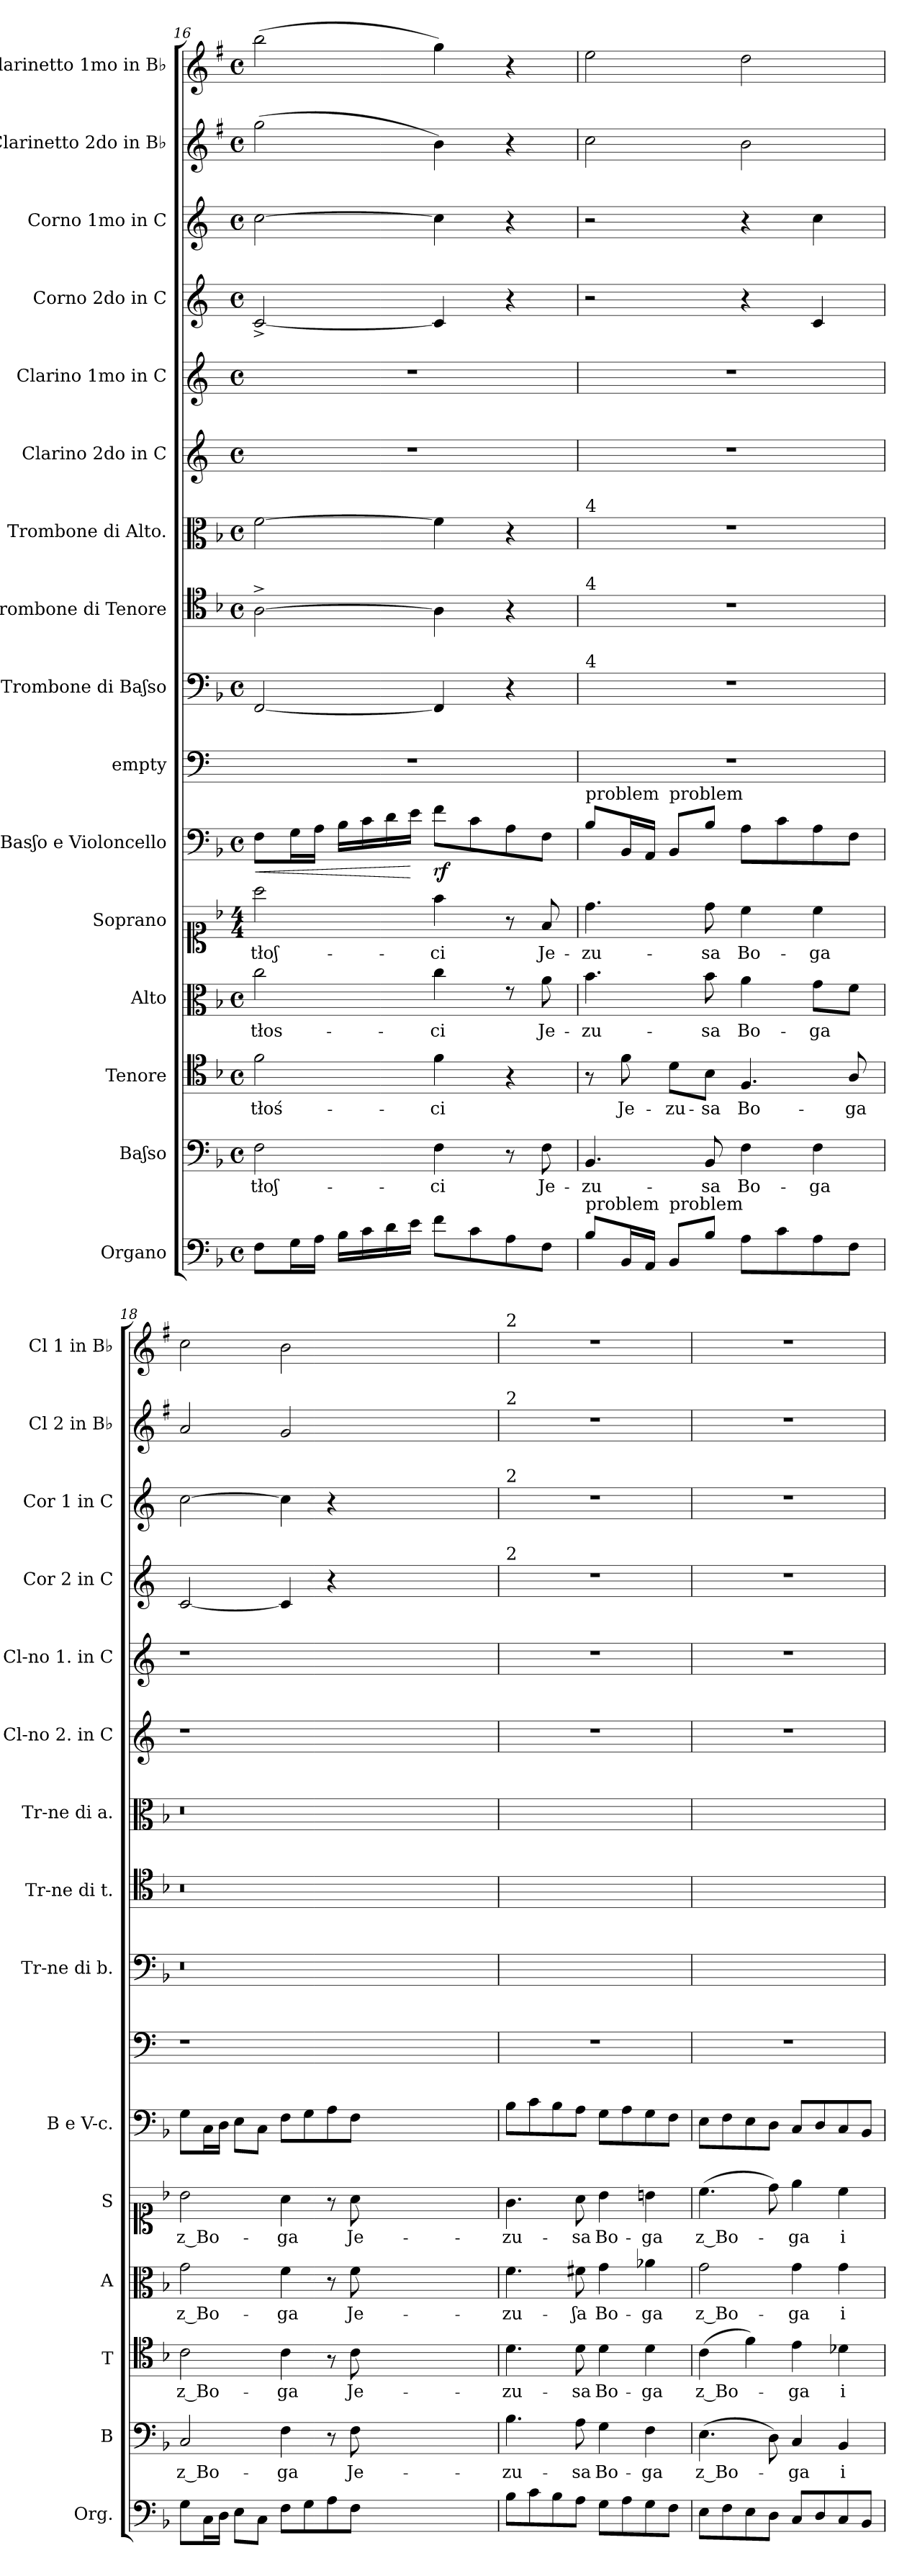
**kern	**kern	**text	**kern	**text	**kern	**text	**kern	**text	**kern	**dynam	**kern	**kern	**kern	**kern	**kern	**kern	**kern	**kern	**kern	**kern
*part16	*part15	*part15	*part14	*part14	*part13	*part13	*part12	*part12	*part11	*part11	*part10	*part9	*part8	*part7	*part6	*part5	*part4	*part3	*part2	*part1
*staff16	*staff15	*staff15	*staff14	*staff14	*staff13	*staff13	*staff12	*staff12	*staff11	*staff11	*staff10	*staff9	*staff8	*staff7	*staff6	*staff5	*staff4	*staff3	*staff2	*staff1
*I"Organo	*I"Baʃso	*	*I"Tenore	*	*I"Alto	*	*I"Soprano	*	*I"Basʃo e Violoncello	*	*I"empty	*I"Trombone di Baʃso	*I"Trombone di Tenore	*I"Trombone di Alto.	*I"Clarino 2do in C	*I"Clarino 1mo in C	*I"Corno 2do in C	*I"Corno 1mo in C	*I"Clarinetto 2do in B♭	*I"Clarinetto 1mo in B♭
*I'Org.	*I'B	*	*I'T	*	*I'A	*	*I'S	*	*I'B e V-c.	*	*	*I'Tr-ne di b.	*I'Tr-ne di t.	*I'Tr-ne di a.	*I'Cl-no 2. in C	*I'Cl-no 1. in C	*I'Cor 2 in C	*I'Cor 1 in C	*I'Cl 2 in B♭	*I'Cl 1 in B♭
*clefF4	*clefF4	*	*clefC4	*	*clefC3	*	*clefC1	*	*clefF4	*	*clefF4	*clefF4	*clefC4	*clefC3	*clefG2	*clefG2	*clefG2	*clefG2	*clefG2	*clefG2
*	*	*	*	*	*	*	*	*	*	*	*	*	*	*	*ITrd-3c-5	*ITrd-3c-5	*ITrd4c7	*ITrd4c7	*ITrd1c2	*ITrd1c2
*k[b-]	*k[b-]	*	*k[b-]	*	*k[b-]	*	*k[b-]	*	*k[b-]	*	*	*k[b-]	*k[b-]	*k[b-]	*k[b-]	*k[b-]	*k[b-]	*k[b-]	*k[b-]	*k[b-]
*F:	*F:	*	*F:	*	*F:	*	*F:	*	*F:	*	*	*F:	*F:	*F:	*F:	*F:	*F:	*F:	*F:	*F:
*M4/4	*M4/4	*	*M4/4	*	*M4/4	*	*M4/4	*	*M4/4	*	*	*M4/4	*M4/4	*M4/4	*M4/4	*M4/4	*M4/4	*M4/4	*M4/4	*M4/4
*met(c)	*met(c)	*	*met(c)	*	*met(c)	*	*	*	*met(c)	*	*	*met(c)	*met(c)	*met(c)	*met(c)	*met(c)	*met(c)	*met(c)	*met(c)	*met(c)
=16	=16	=16	=16	=16	=16	=16	=16	=16	=16	=16	=16	=16	=16	=16	=16	=16	=16	=16	=16	=16
!	!	!	!	!	!	!	!	!	!	!LO:HP:b	!	!	!	!	!	!	!	!	!	!
8F\L	2F\	-tłoʃ-	2f\	-tłoś-	2cc\	-tłos-	2aa\	-tłoʃ-	8F\L	<	1r	[2FF/	[2A^<\	[2f\	1r	1r	[2F^/	[2f\	(2ff\	(2aa\
16G\L	.	.	.	.	.	.	.	.	16G\L	.	.	.	.	.	.	.	.	.	.	.
16A\JJ	.	.	.	.	.	.	.	.	16A\JJ	.	.	.	.	.	.	.	.	.	.	.
16B-\LL	.	.	.	.	.	.	.	.	16B-\LL	.	.	.	.	.	.	.	.	.	.	.
16c\	.	.	.	.	.	.	.	.	16c\	.	.	.	.	.	.	.	.	.	.	.
16d\	.	.	.	.	.	.	.	.	16d\	.	.	.	.	.	.	.	.	.	.	.
16e\JJ	.	.	.	.	.	.	.	.	16e\JJ	[	.	.	.	.	.	.	.	.	.	.
!	!	!	!	!	!	!	!	!	!	!LO:DY:b	!	!	!	!	!	!	!	!	!	!
8f\L	4F\	-ci	4f\	-ci	4cc\	-ci	4ff\	-ci	8f\L	rf	.	4FF/]	4A\]	4f\]	.	.	4F/]	4f\]	4a\)	4ff\)
8c\	.	.	.	.	.	.	.	.	8c\	.	.	.	.	.	.	.	.	.	.	.
8A\	8r	.	4r	.	8re	.	8r	.	8A\	.	.	4r	4r	4r	.	.	4r	4r	4r	4r
8F\J	8F\	Je-	.	.	8a\	Je-	8f/	Je-	8F\J	.	.	.	.	.	.	.	.	.	.	.
=17	=17	=17	=17	=17	=17	=17	=17	=17	=17	=17	=17	=17	=17	=17	=17	=17	=17	=17	=17	=17
!	!	!	!	!	!	!	!	!	!	!	!	!	!	!LO:TX:a:t=4	!	!	!	!	!	!
!	!	!	!	!	!	!	!	!	!	!	!	!	!LO:TX:a:t=4	!	!	!	!	!	!	!
!	!	!	!	!	!	!	!	!	!	!	!	!LO:TX:a:t=4	!	!	!	!	!	!	!	!
!	!	!	!	!	!	!	!	!	!LO:TX:a:t=problem	!	!	!	!	!	!	!	!	!	!	!
!LO:TX:a:t=problem	!	!	!	!	!	!	!	!	!	!	!	!	!	!	!	!	!	!	!	!
8B-\L	4.BB-/	-zu-	8r	.	4.b-\	-zu-	4.dd\	-zu-	8B-\L	.	1r	1r	1r	1r	1r	1r	2r	2r	2b-\	2dd\
16BB-/L	.	.	8f\	Je-	.	.	.	.	16BB-/L	.	.	.	.	.	.	.	.	.	.	.
16AA/JJ	.	.	.	.	.	.	.	.	16AA/JJ	.	.	.	.	.	.	.	.	.	.	.
!	!	!	!	!	!	!	!	!	!LO:TX:a:t=problem	!	!	!	!	!	!	!	!	!	!	!
!LO:TX:a:t=problem	!	!	!	!	!	!	!	!	!	!	!	!	!	!	!	!	!	!	!	!
8BB-/L	.	.	8d\L	-zu-	.	.	.	.	8BB-/L	.	.	.	.	.	.	.	.	.	.	.
8B-\J	8BB-/	-sa	8B-\J	-sa	8b-\	-sa	8dd\	-sa	8B-\J	.	.	.	.	.	.	.	.	.	.	.
8A\L	4F\	Bo-	4.F/	Bo-	4a\	Bo-	4cc\	Bo-	8A\L	.	.	.	.	.	.	.	4r	4r	2a\	2cc\
8c\	.	.	.	.	.	.	.	.	8c\	.	.	.	.	.	.	.	.	.	.	.
8A\	4F\	-ga	.	.	8g\L	-ga	4cc\	-ga	8A\	.	.	.	.	.	.	.	4F/	4f\	.	.
8F\J	.	.	8A/	-ga	8f\J	.	.	.	8F\J	.	.	.	.	.	.	.	.	.	.	.
=18	=18	=18	=18	=18	=18	=18	=18	=18	=18	=18	=18	=18	=18	=18	=18	=18	=18	=18	=18	=18
8G\L	2C/	z_Bo-	2c\	z_Bo-	2g\	z_Bo-	2b-\	z_Bo-	8G\L	.	1r	0.r	0.r	0.r	1r	1r	[2F/	[2f\	2g/	2b-\
16C\L	.	.	.	.	.	.	.	.	16C\L	.	.	.	.	.	.	.	.	.	.	.
16D\JJ	.	.	.	.	.	.	.	.	16D\JJ	.	.	.	.	.	.	.	.	.	.	.
8E\L	.	.	.	.	.	.	.	.	8E\L	.	.	.	.	.	.	.	.	.	.	.
8C\J	.	.	.	.	.	.	.	.	8C\J	.	.	.	.	.	.	.	.	.	.	.
8F\L	4F\	-ga	4c\	-ga	4f\	-ga	4a\	-ga	8F\L	.	.	.	.	.	.	.	4F/]	4f\]	2f/	2a\
8G\	.	.	.	.	.	.	.	.	8G\	.	.	.	.	.	.	.	.	.	.	.
8A\	8r	.	8r	.	8r	.	8r	.	8A\	.	.	.	.	.	.	.	4r	4r	.	.
8F\J	8F\	Je-	8c\	Je-	8f\	Je-	8a\	Je-	8F\J	.	.	.	.	.	.	.	.	.	.	.
0ryy	0ryy	.	0ryy	.	0ryy	.	0ryy	.	0ryy	.	0ryy	.	.	.	0ryy	0ryy	0ryy	0ryy	0ryy	0ryy
=19	=19	=19	=19	=19	=19	=19	=19	=19	=19	=19	=19	=19	=19	=19	=19	=19	=19	=19	=19	=19
!	!	!	!	!	!	!	!	!	!	!	!	!	!	!	!	!	!	!	!	!LO:TX:a:t=2
!	!	!	!	!	!	!	!	!	!	!	!	!	!	!	!	!	!	!	!LO:TX:a:t=2	!
!	!	!	!	!	!	!	!	!	!	!	!	!	!	!	!	!	!	!LO:TX:a:t=2	!	!
!	!	!	!	!	!	!	!	!	!	!	!	!	!	!	!	!	!LO:TX:a:t=2	!	!	!
8B-\L	4.B-\	-zu-	4.d\	-zu-	4.f\	-zu-	4.g\	-zu-	8B-\L	.	1r	1ryy	1ryy	1ryy	1r	1r	1r	1r	1r	1r
8c\	.	.	.	.	.	.	.	.	8c\	.	.	.	.	.	.	.	.	.	.	.
8B-\	.	.	.	.	.	.	.	.	8B-\	.	.	.	.	.	.	.	.	.	.	.
8A\J	8A\	-sa	8d\	-sa	8f#X\	-ʃa	8a\	-sa	8A\J	.	.	.	.	.	.	.	.	.	.	.
8G\L	4G\	Bo-	4d\	Bo-	4g\	Bo-	4b-\	Bo-	8G\L	.	.	.	.	.	.	.	.	.	.	.
8A\	.	.	.	.	.	.	.	.	8A\	.	.	.	.	.	.	.	.	.	.	.
8G\	4F\	-ga	4d\	-ga	4a-X\	-ga	4bn\	-ga	8G\	.	.	.	.	.	.	.	.	.	.	.
8F\J	.	.	.	.	.	.	.	.	8F\J	.	.	.	.	.	.	.	.	.	.	.
=20	=20	=20	=20	=20	=20	=20	=20	=20	=20	=20	=20	=20	=20	=20	=20	=20	=20	=20	=20	=20
8E\L	(4.E\	z_Bo-	(4c\	z_Bo-	2g\	z_Bo-	(4.cc\	z_Bo-	8E\L	.	1r	1ryy	1ryy	1ryy	1r	1r	1r	1r	1r	1r
8F\	.	.	.	.	.	.	.	.	8F\	.	.	.	.	.	.	.	.	.	.	.
8E\	.	.	4f\)	.	.	.	.	.	8E\	.	.	.	.	.	.	.	.	.	.	.
8D\J	8D\)	.	.	.	.	.	8dd\)	.	8D\J	.	.	.	.	.	.	.	.	.	.	.
8C/L	4C/	-ga	4e\	-ga	4g\	-ga	4ee\	-ga	8C/L	.	.	.	.	.	.	.	.	.	.	.
8D/	.	.	.	.	.	.	.	.	8D/	.	.	.	.	.	.	.	.	.	.	.
8C/	4BB-/	i	4d-X\	i	4g\	i	4cc\	i	8C/	.	.	.	.	.	.	.	.	.	.	.
8BB-/J	.	.	.	.	.	.	.	.	8BB-/J	.	.	.	.	.	.	.	.	.	.	.
=	=	=	=	=	=	=	=	=	=	=	=	=	=	=	=	=	=	=	=	=
*-	*-	*-	*-	*-	*-	*-	*-	*-	*-	*-	*-	*-	*-	*-	*-	*-	*-	*-	*-	*-
